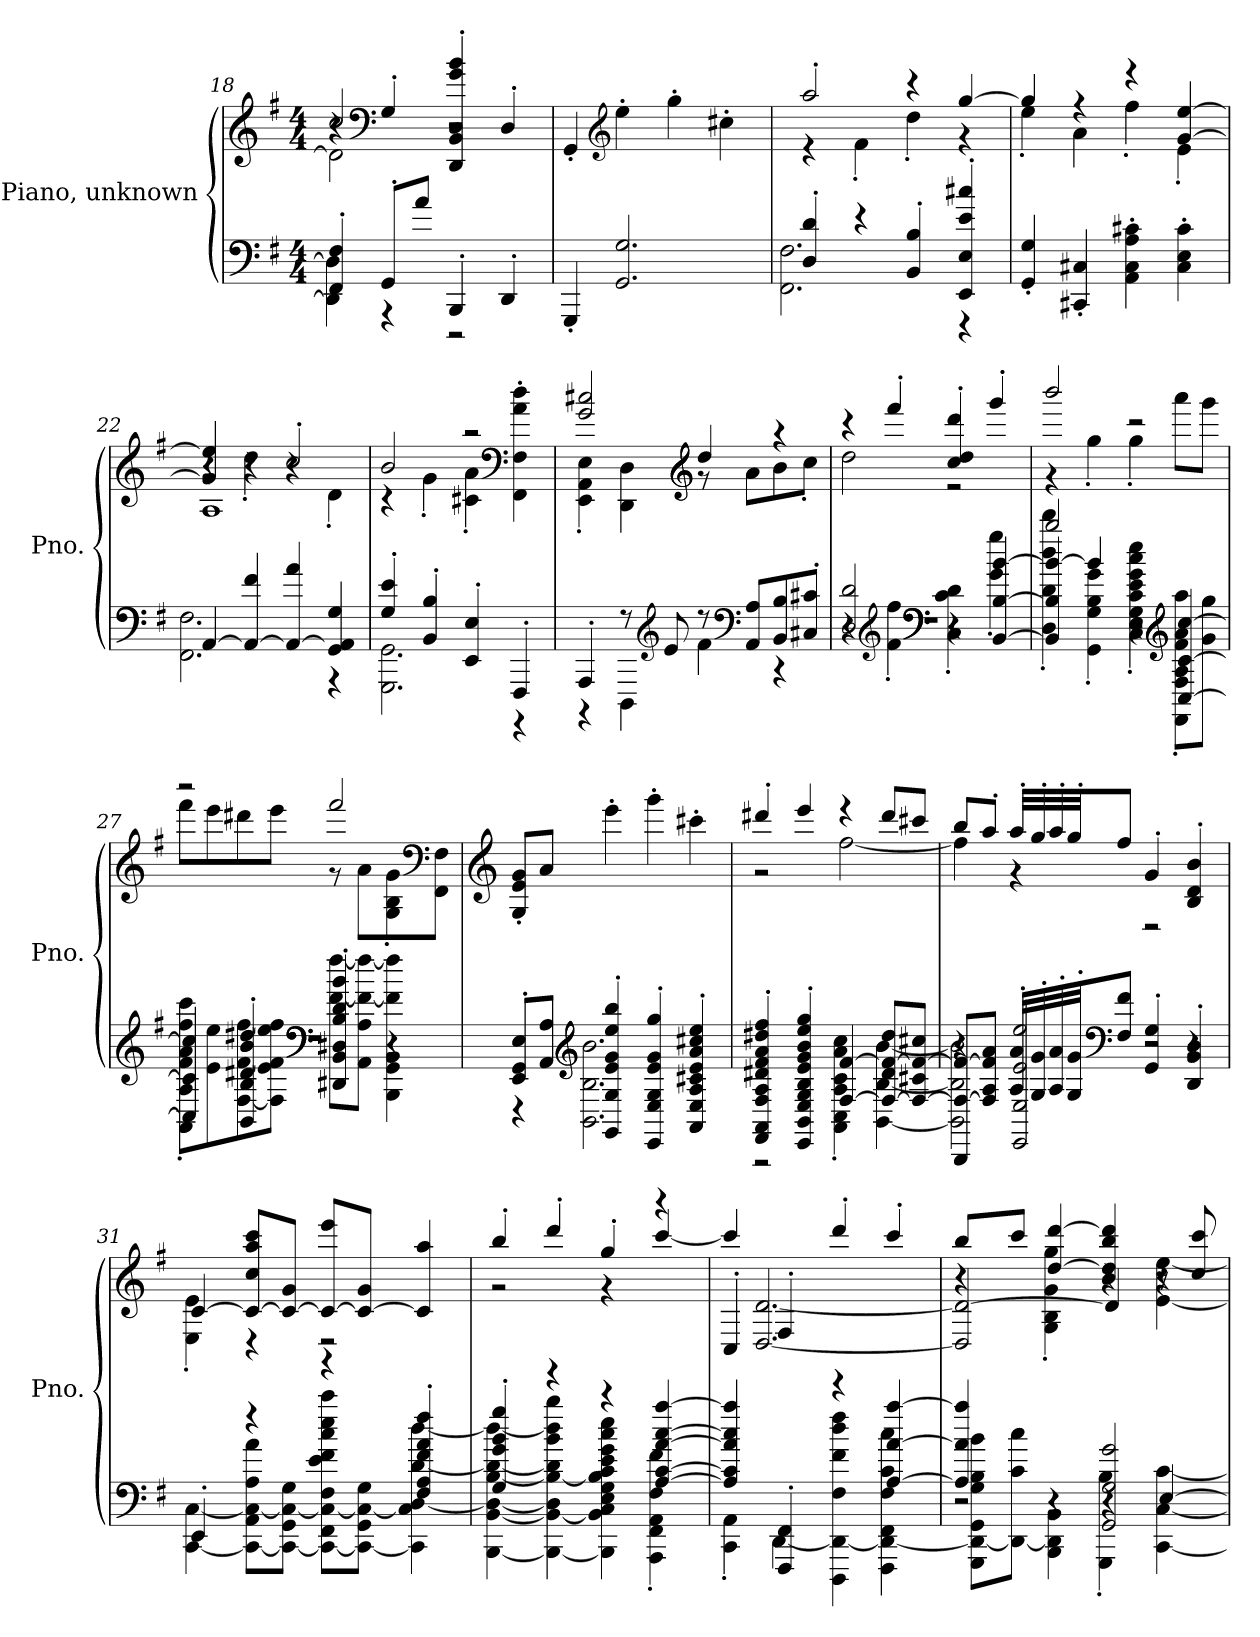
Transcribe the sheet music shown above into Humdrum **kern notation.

**kern	**kern
*part1	*part1
*staff2	*staff1
*I"Piano, unknown	*
*I'Pno.	*
*clefF4	*clefG2
*k[f#]	*k[f#]
*M4/4	*M4/4
=18	=18
*^	*^
*	*	*	*^
4FF#/' 4F#/'	4DD\] 4D\]	2cc/	2d\]	4r
*	*	*clefF4	*	*
8GG'/L	4r	.	.	4G'/
8a/J	.	.	.	.
4BBB'/	2r	2r	2r	4DD/' 4BB/' 4D/' 4g/' 4b/'
4DD'/	.	.	.	4D'/
*v	*v	*	*	*
*	*v	*v	*v
=19	=19
4GGG'/	4GG'/
*	*clefG2
2.GG/ 2.G/	4ee'\
.	4gg'\
.	4cc#X'\
=20	=20
*^	*^
4D/' 4d/'	2.FF#\ 2.F#\	2aa'/	4r
4r	.	.	4f#'\
4BB/' 4B/'	.	4r	4dd'\
4EE/' 4E/' 4e/' 4cc#X/'	4r	[4gg/	4r
*v	*v	*	*
=21	=21	=21
4GG/' 4G/'	4gg/]	4ee'\
4CC#X/' 4C#X/'	4r	4a\
4AA\' 4C#\' 4A\' 4c#X\'	4r	4ff#'\
4C#\' 4E\' 4c#\'	[4g/ [4ee/	4e'\
!!LO:LB:g=z
=22	=22	=22
*^	*	*^
[4AA/	2.FF#\ 2.F#\	4g/] 4ee/]	4r	1A
4AA/_ 4f#/	.	4r	4dd'\	.
4AA/_ 4a/	.	2cc'/	4r	.
4GG/ 4AA/] 4G/	4r	.	4d'\	.
*	*	*	*v	*v
=23	=23	=23	=23
4G/' 4e/'	2.GGG\ 2.GG\	2b/	4r
4BB/' 4B/'	.	.	4g'\
4EE/' 4E/'	.	2r	4c#X\' 4a\'
*	*	*clefF4	*
4FFF#'/	4r	.	4FF#\' 4F#\' 4a\' 4dd\'
=24	=24	=24	=24
4AAA'/	4r	2g/ 2cc#X/	4EE\' 4AA\' 4E\'
8r	4DDD\	.	4DD\ 4D\
*clefG2	*	*	*
8e/	.	.	.
*	*	*clefG2	*
8r	4f#\	4dd/	8r
*clefF4	*	*	*
8AA/ 8A/L	.	.	8a\L
8BB/ 8B/	4r	4r	8b\
8C#X/' 8c#X/'J	.	.	8cc#'\J
=25	=25	=25	=25
*	*^	*	*
1r	4r	2D/ 2d/	4r	2dd\
*clefG2	*	*	*	*
.	4f#\' 4ff#\'	.	4fff#'/	.
*clefF4	*	*	*	*
.	4C\' 4c\' 4d\'	4r	4cc/' 4dd/' 4ddd/'	2r
.	4g\' 4gg\'	[4BB/ [4B/ [4b/	4ggg'/	.
!!LO:LB:g=z	!!
=26	=26	=26	=26	=26
2bb/	4D\' 4d\' 4dd\' 4ddd\'	4BB/] 4B/] 4b/_	2bbb/	4r
.	4GG\' 4G\' 4B\' 4g\'	4b/]	.	4gg'\
2r	4C\' 4E\' 4G\' 4c\' 4e\' 4g\' 4cc\' 4ee\'	4r	2r	4gg'\
*clefG2	*	*	*	*
.	8FF#\' 8F#\' 8A\' 8f#\' 8a\' 8aa\'L	[4C/ [4c/ [4cc/	.	8aaa\L
.	8g\ 8gg\J	.	.	8ggg\J
=27	=27	=27	=27	=27
1r	8AA\' 8A\' 8f#\' 8a\' 8ff#\' 8ccc\'L	4C/] 4c/] 4cc/]	2r	8fff#\L
.	8e\ 8ee\	.	.	8eee\
.	[8F#\ [8f#\ [8ff#\	4BB/' 4B/' 4d#X/' 4b/' 4dd#X/'	.	8ddd#X\
.	8F#\] 8e\ 8f#\] 8ee\ 8ff#\]J	.	.	8eee\J
*clefF4	*	*	*	*
.	[8f#\ [8ff#\L	4DD#X/' 4BB/' 4D#X/' 4B/' 4d#/' 4b/'	2fff#/	8r
.	8AA\ 8A\ 8f#\_ 8ff#\_J	.	.	8a\L
.	4BBB\ 4GG\ 4BB\ 4f#\] 4ff#\]	4r	.	8G\' 8B\' 8g\'
*	*	*	*clefF4	*
.	.	.	.	8FF#\ 8F#\J
*v	*v	*v	*	*
*	*v	*v
=28	=28
*	*clefG2
*^	*
8EE/' 8GG/' 8E/'L	4r	8G/' 8e/' 8g/'L
8AA/ 8A/J	.	8a/J
*clefG2	*	*
4GG/' 4G/' 4e/' 4g/' 4ee/' 4bb/'	2.BB\ 2.B\ 2.b\	4eee'\
4EE/' 4E/' 4G/' 4e/' 4g/' 4gg/'	.	4ggg'\
4AA/' 4E/' 4A/' 4c#X/' 4e/' 4a/' 4cc#X/' 4ee/'	.	4ccc#X'\
!!LO:PB:g=z
=29	=29	=29
*	*	*^
4FF#/' 4AA/' 4F#/' 4A/' 4d#X/' 4f#/' 4a/' 4dd#X/' 4ff#/'	2r	4ddd#X'/	2r
4EE/' 4BB/' 4E/' 4G/' 4B/' 4e/' 4g/' 4b/' 4ee/' 4gg/'	.	4eee/	.
[4F#/ [4f#/	4AA\' 4C\' 4A\' 4c\' 4a\' 4cc\'	4r	[2ff#\
8F#/_ 8d#/ 8f#/_ 8dd#/L	[4BB\ [4B\ [4b\	8ddd#/L	.
8F#/_ 8c#X/ 8f#/_ 8cc#X/J	.	8ccc#X/J	.
=30	=30	=30	=30
*	*^	*	*
8BBB/ 8F#/_ 8f#/_L	2BB\] 2B\] 2b\]	4r	8bb/L	4ff#\]
8F#/] 8A/ 8f#/] 8a/J	.	.	8aa'/J	.
32A/' 32a/'LLL	.	2EE/ 2E/ 2e/ 2ee/	32aa'/LLL	4r
32G/' 32g/'	.	.	32gg'/	.
32A/' 32a/'	.	.	32aa'/	.
32G/' 32g/'JJ	.	.	32gg'/JJ	.
*clefF4	*	*	*	*
8F#/ 8f#/J	.	.	8ff#/J	.
4GG/' 4G/'	2r	.	4g'/	2r
4DD/' 4BB/' 4D/'	.	4r	4B/' 4d/' 4b/'	.
*	*v	*v	*	*
=31	=31	=31	=31
4EE'/	[4CC\ [4C\	[4c/	4E\' 4e\'
4r	8CC\_ 8AA\ 8C\_ 8A\ 8a\L	8c/_ 8cc/ 8aa/ 8ccc/L	4r
.	8CC\_ 8GG\ 8C\_ 8G\J	8c/_ 8g/J	.
4r	8CC\_ 8FF#\ 8C\_ 8F#\ 8e\ 8f#\ 8cc\ 8ee\ 8ccc\L	8c/_ 8eee/L	2r
.	8CC\_ 8GG\ 8C\_ 8G\J	8c/_ 8g/J	.
4F#/' 4A/' 4f#/' 4a/' 4ff#/'	4CC\] 4C\] [4D\ [4d\ [4dd\	4c/] 4aa/	.
=32	=32	=32	=32
4G/' 4g/' 4b/' 4gg/'	[4BBB\ [4BB\ 4D\_ [4B\ 4d\_ 4dd\_	4bb'/	2r
4r	4BBB\_ 4BB\_ 4D\] 4B\_ 4d\] 4b\ 4dd\] 4bb\	4ddd'/	.
4r	4BBB\] 4BB\] 4C\ 4E\ 4G\ 4B\] 4c\ 4e\ 4g\ 4cc\ 4ee\	4gg'/	4r
[4A/ [4c/ [4a/ [4cc/ [4aa/	4AAA\' 4FF#\' 4AA\' 4F#\' 4f#\'	4r	[4ccc/
!!LO:LB:g=z	!!
=33	=33	=33	=33
4A/] 4c/] 4a/] 4cc/] 4aa/]	4CC\' 4AA\'	4C'/	4ccc/]
4FFF#/' 4FF#/'	[4DD\	4F#'/	[2.D/ [2.d/
4r	4DDD\ 4DD\_ 4F#\ 4f#\ 4dd\ 4ff#\	4ddd'/	.
[4A/ [4a/ [4aa/	4FFF#\ 4DD\_ 4FF#\ 4F#\ 4c\ 4cc\	4ccc'/	.
=34	=34	=34	=34
*	*^	*	*^
4A/] 4a/] 4aa/]	8GGG\ 8DD\_ 8GG\ 8G\ 8B\ 8b\L	2r	8bb/L	4r	2D/] 2d/_
.	8DD\_ 8c\ 8cc\J	.	8ccc/J	.	.
4r	4BBB\ 4DD\] 4BB\	.	[4dd/ [4ddd/	4G\' 4B\' 4g\' 4gg\'	.
2GG/ 2G/ 2g/	4GGG\' 4B\'	4r	4b/ 4dd/] 4bb/ 4ddd/]	4r	4d/]
.	[4CC\ [4C\ [4c\	[4E/	8r	[4e\ [4ee\	4r
.	.	.	8cc/ 8ccc/	.	.
*v	*v	*v	*	*	*
*	*v	*v	*v
=	=
*-	*-
